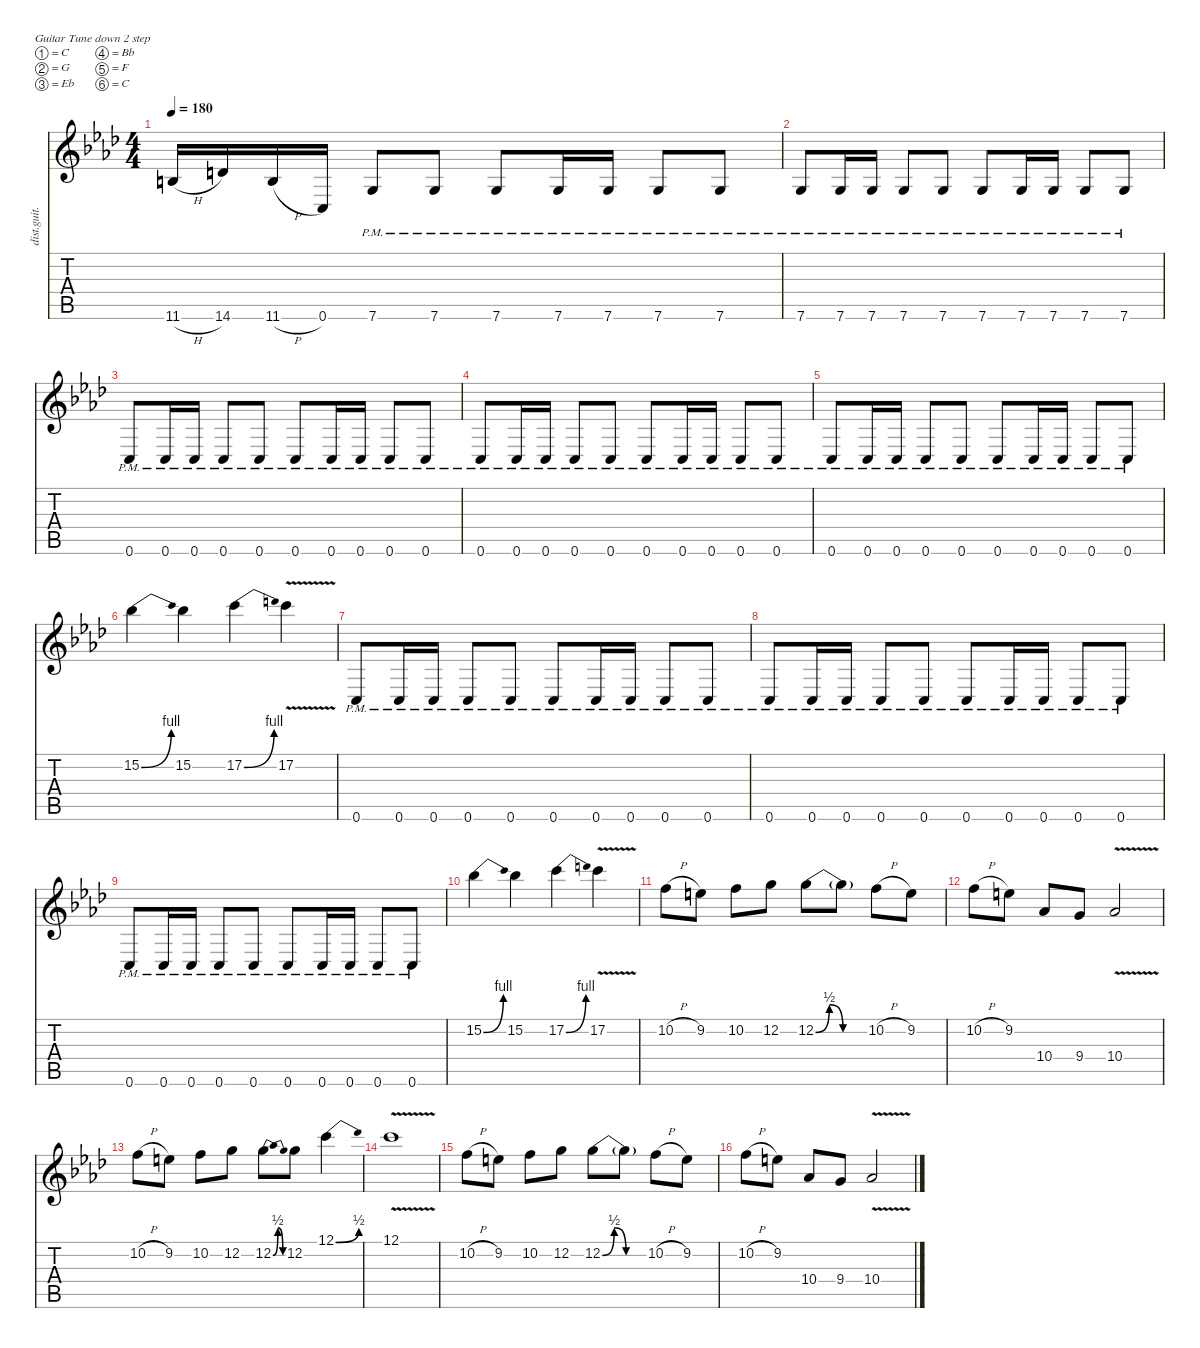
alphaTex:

\defaultSystemsLayout 4
\hideDynamics
\bracketExtendMode nobrackets
\track ("Sam" "dist.guit.") {instrument distortionguitar}
\staff {score tabs}
\tuning (C4 G3 Eb3 Bb2 F2 C2)
\ts (4 4)
\tempo 180
\clef g2
\ks fminor
11.6{h acc forcenatural}.16{dy f beam Up} 14.6{acc forcenatural}.16{beam Up} 11.6{h acc forcenatural}.16{beam Up} 0.6{acc forcenatural}.16{beam Up} 7.6{pm acc forcenatural}.8{beam Up} 7.6{pm acc forcenatural}.8{beam Up} 7.6{pm acc forcenatural}.8{beam Up} 7.6{pm acc forcenatural}.16{beam Up} 7.6{pm acc forcenatural}.16{beam Up} 7.6{pm acc forcenatural}.8{beam Up} 7.6{pm acc forcenatural}.8{beam Up} |
7.6{pm acc forcenatural}.8{beam Up} 7.6{pm acc forcenatural}.16{beam Up} 7.6{pm acc forcenatural}.16{beam Up} 7.6{pm acc forcenatural}.8{beam Up} 7.6{pm acc forcenatural}.8{beam Up} 7.6{pm acc forcenatural}.8{beam Up} 7.6{pm acc forcenatural}.16{beam Up} 7.6{pm acc forcenatural}.16{beam Up} 7.6{pm acc forcenatural}.8{beam Up} 7.6{pm acc forcenatural}.8{beam Up} |
0.6{pm acc forcenatural}.8{beam Up} 0.6{pm acc forcenatural}.16{beam Up} 0.6{pm acc forcenatural}.16{beam Up} 0.6{pm acc forcenatural}.8{beam Up} 0.6{pm acc forcenatural}.8{beam Up} 0.6{pm acc forcenatural}.8{beam Up} 0.6{pm acc forcenatural}.16{beam Up} 0.6{pm acc forcenatural}.16{beam Up} 0.6{pm acc forcenatural}.8{beam Up} 0.6{pm acc forcenatural}.8{beam Up} |
0.6{pm acc forcenatural}.8{beam Up} 0.6{pm acc forcenatural}.16{beam Up} 0.6{pm acc forcenatural}.16{beam Up} 0.6{pm acc forcenatural}.8{beam Up} 0.6{pm acc forcenatural}.8{beam Up} 0.6{pm acc forcenatural}.8{beam Up} 0.6{pm acc forcenatural}.16{beam Up} 0.6{pm acc forcenatural}.16{beam Up} 0.6{pm acc forcenatural}.8{beam Up} 0.6{pm acc forcenatural}.8{beam Up} |
0.6{pm acc forcenatural}.8{beam Up} 0.6{pm acc forcenatural}.16{beam Up} 0.6{pm acc forcenatural}.16{beam Up} 0.6{pm acc forcenatural}.8{beam Up} 0.6{pm acc forcenatural}.8{beam Up} 0.6{pm acc forcenatural}.8{beam Up} 0.6{pm acc forcenatural}.16{beam Up} 0.6{pm acc forcenatural}.16{beam Up} 0.6{pm acc forcenatural}.8{beam Up} 0.6{pm acc forcenatural}.8{beam Up} |
15.2{be (bend 0 0 15 4) acc b}.4{beam Down} 15.2{acc b}.4{beam Down} 17.2{be (bend 0 0 15 4) acc forcenatural}.4{beam Down} 17.2{v acc forcenatural}.4{beam Down} |
0.6{pm acc forcenatural}.8{beam Up} 0.6{pm acc forcenatural}.16{beam Up} 0.6{pm acc forcenatural}.16{beam Up} 0.6{pm acc forcenatural}.8{beam Up} 0.6{pm acc forcenatural}.8{beam Up} 0.6{pm acc forcenatural}.8{beam Up} 0.6{pm acc forcenatural}.16{beam Up} 0.6{pm acc forcenatural}.16{beam Up} 0.6{pm acc forcenatural}.8{beam Up} 0.6{pm acc forcenatural}.8{beam Up} |
0.6{pm acc forcenatural}.8{beam Up} 0.6{pm acc forcenatural}.16{beam Up} 0.6{pm acc forcenatural}.16{beam Up} 0.6{pm acc forcenatural}.8{beam Up} 0.6{pm acc forcenatural}.8{beam Up} 0.6{pm acc forcenatural}.8{beam Up} 0.6{pm acc forcenatural}.16{beam Up} 0.6{pm acc forcenatural}.16{beam Up} 0.6{pm acc forcenatural}.8{beam Up} 0.6{pm acc forcenatural}.8{beam Up} |
0.6{pm acc forcenatural}.8{beam Up} 0.6{pm acc forcenatural}.16{beam Up} 0.6{pm acc forcenatural}.16{beam Up} 0.6{pm acc forcenatural}.8{beam Up} 0.6{pm acc forcenatural}.8{beam Up} 0.6{pm acc forcenatural}.8{beam Up} 0.6{pm acc forcenatural}.16{beam Up} 0.6{pm acc forcenatural}.16{beam Up} 0.6{pm acc forcenatural}.8{beam Up} 0.6{pm acc forcenatural}.8{beam Up} |
15.2{be (bend 0 0 15 4) acc b}.4{beam Down} 15.2{acc b}.4{beam Down} 17.2{be (bend 0 0 15 4) acc forcenatural}.4{beam Down} 17.2{v acc forcenatural}.4{beam Down} |
10.2{h acc forcenatural}.8{beam Down} 9.2{acc forcenatural}.8{beam Down} 10.2{acc forcenatural}.8{beam Down} 12.2{acc forcenatural}.8{beam Down} 12.2{be (bendrelease 0 0 30 2 30 2 60 0) acc forcenatural}.8{beam Down} 12.2{be (hold 0 0 60 0) t acc forcenatural}.8{beam Down} 10.2{h acc forcenatural}.8{beam Down} 9.2{acc forcenatural}.8{beam Down} |
10.2{h acc forcenatural}.8{beam Down} 9.2{acc forcenatural}.8{beam Down} 10.4{acc b}.8{beam Up} 9.4{acc forcenatural}.8{beam Up} 10.4{v acc b}.2{beam Up} |
10.2{h acc forcenatural}.8{beam Down} 9.2{acc forcenatural}.8{beam Down} 10.2{acc forcenatural}.8{beam Down} 12.2{acc forcenatural}.8{beam Down} 12.2{be (bendrelease 0 0 30 2 30 2 60 0) acc forcenatural}.8{beam Down} 12.2{be (hold 0 0 60 0) acc forcenatural}.8{beam Down} 12.1{be (bend 0 0 15 2) acc forcenatural}.4{beam Down} |
12.1{v acc forcenatural}.1{beam Down} |
10.2{h acc forcenatural}.8{beam Down} 9.2{acc forcenatural}.8{beam Down} 10.2{acc forcenatural}.8{beam Down} 12.2{acc forcenatural}.8{beam Down} 12.2{be (bendrelease 0 0 30 2 30 2 60 0) acc forcenatural}.8{beam Down} 12.2{be (hold 0 0 60 0) t acc forcenatural}.8{beam Down} 10.2{h acc forcenatural}.8{beam Down} 9.2{acc forcenatural}.8{beam Down} |
10.2{h acc forcenatural}.8{beam Down} 9.2{acc forcenatural}.8{beam Down} 10.4{acc b}.8{beam Up} 9.4{acc forcenatural}.8{beam Up} 10.4{v acc b}.2{beam Up}
